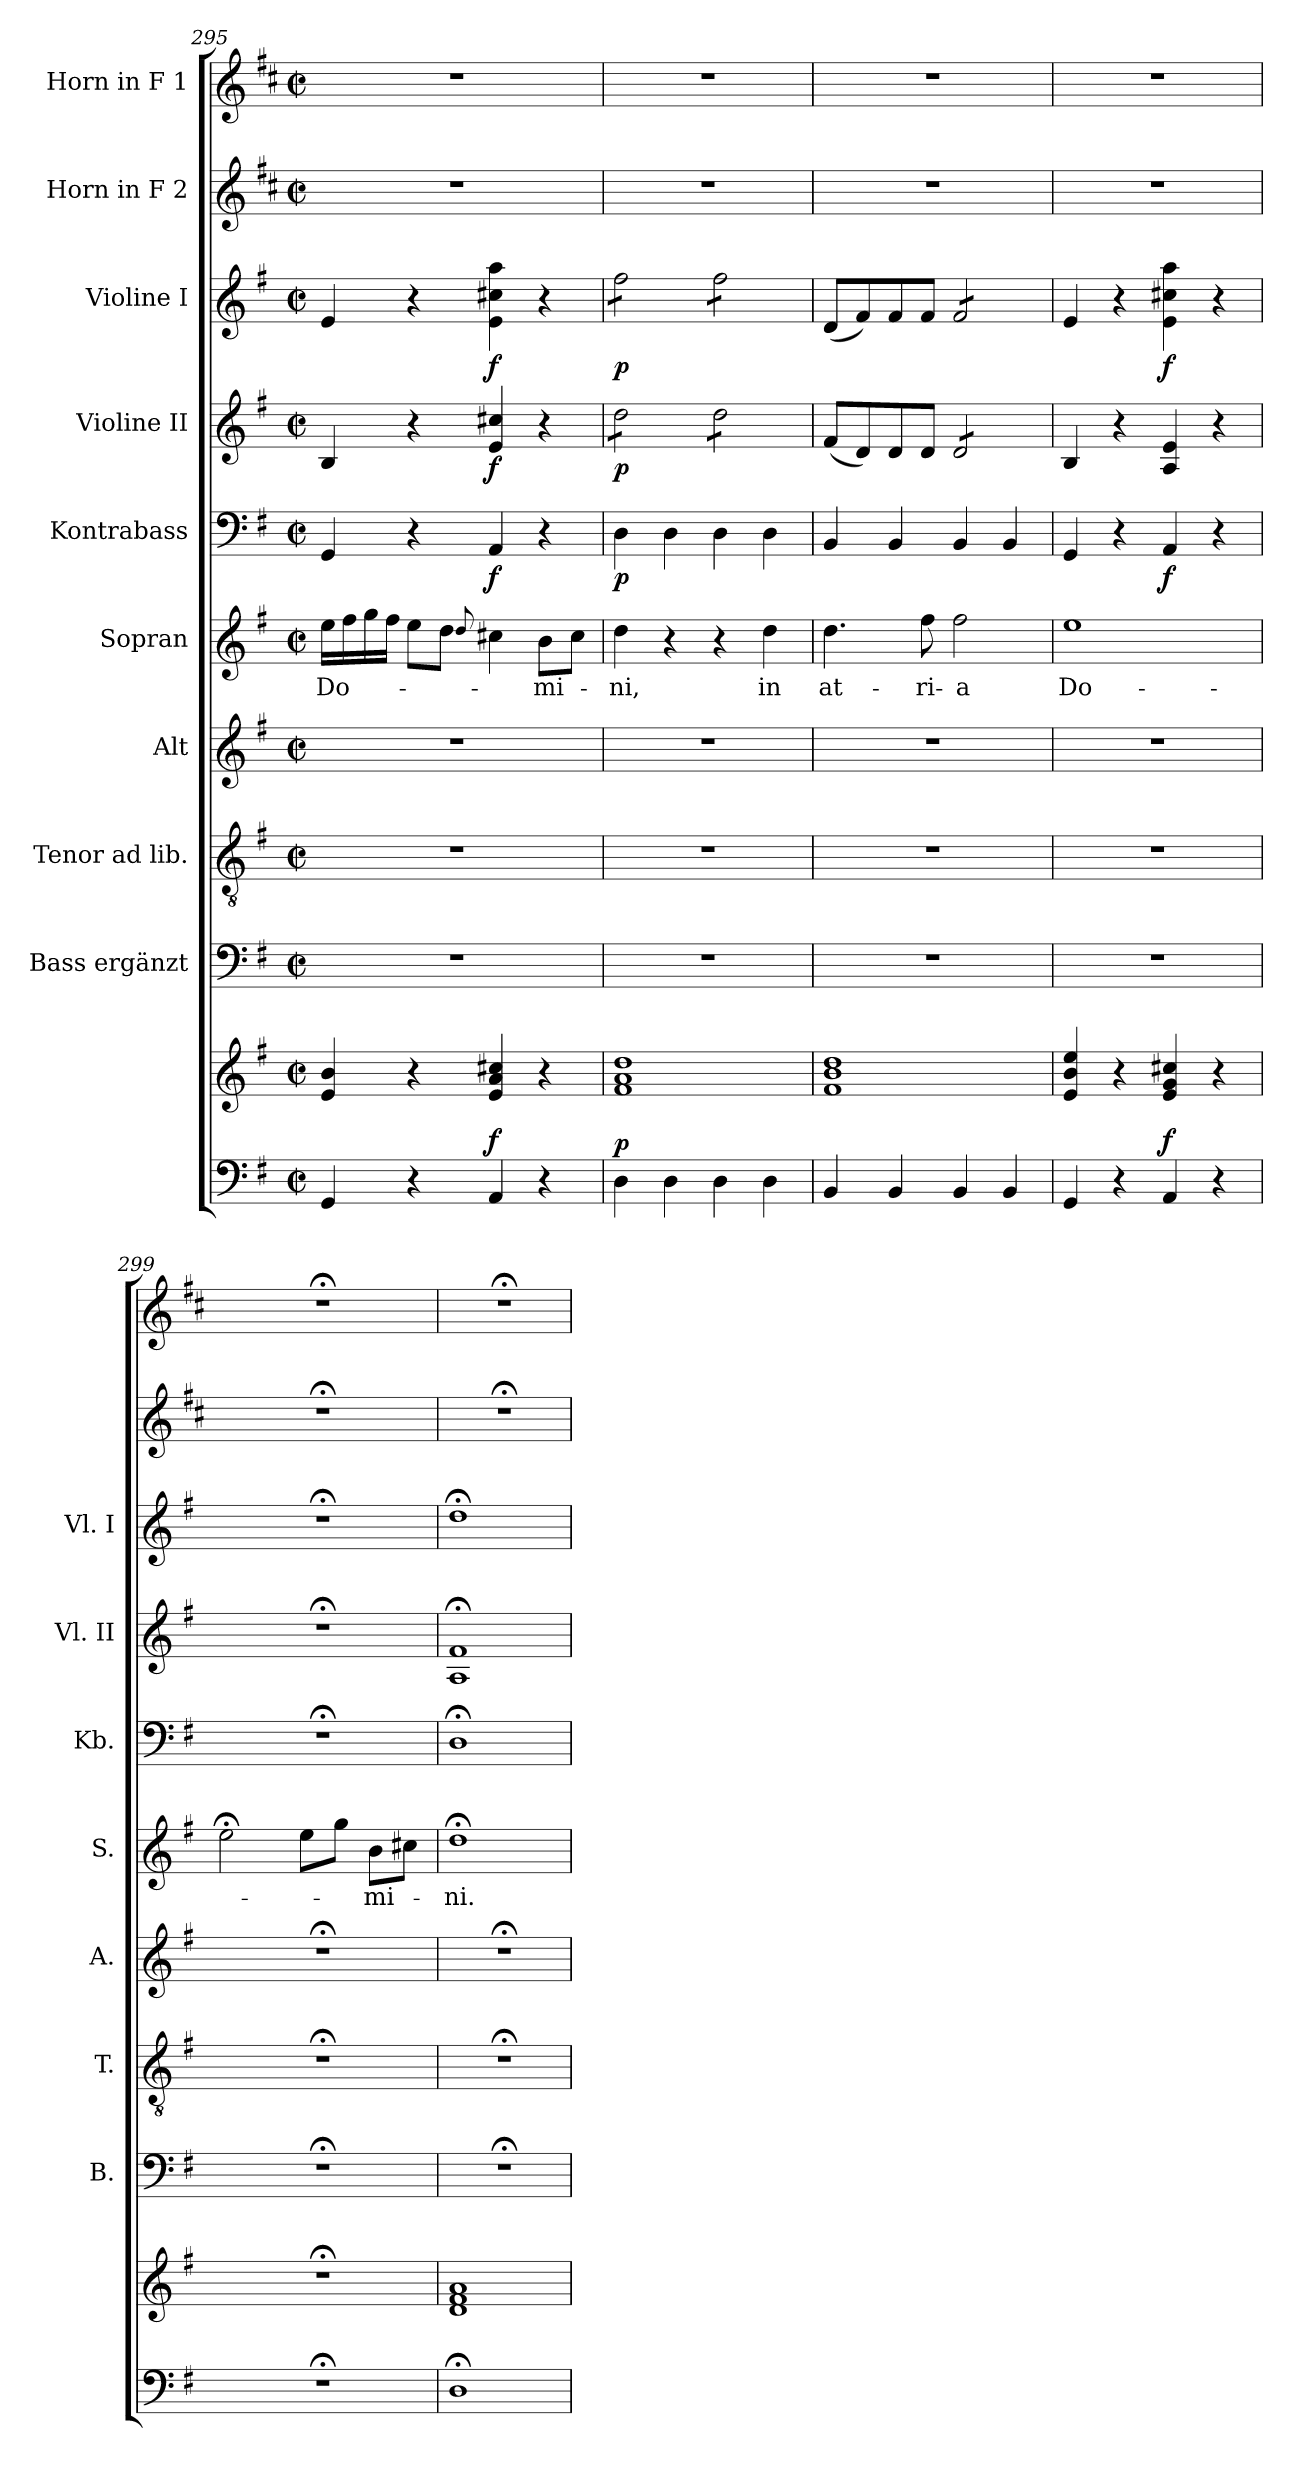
**kern	**kern	**dynam	**kern	**kern	**kern	**kern	**text	**kern	**dynam	**kern	**dynam	**kern	**dynam	**kern	**kern
*part10	*part10	*part10	*part9	*part8	*part7	*part6	*part6	*part5	*part5	*part4	*part4	*part3	*part3	*part2	*part1
*staff11	*staff10	*staff10/11	*staff9	*staff8	*staff7	*staff6	*staff6	*staff5	*staff5	*staff4	*staff4	*staff3	*staff3	*staff2	*staff1
*	*	*	*I"Bass ergänzt	*I"Tenor ad lib.	*I"Alt	*I"Sopran	*	*I"Kontrabass	*	*I"Violine II	*	*I"Violine I	*	*I"Horn in F 2	*I"Horn in F 1
*	*	*	*I'B.	*I'T.	*I'A.	*I'S.	*	*I'Kb.	*	*I'Vl. II	*	*I'Vl. I	*	*	*
*clefF4	*clefG2	*	*clefF4	*clefGv2	*clefG2	*clefG2	*	*clefF4	*	*clefG2	*	*clefG2	*	*clefG2	*clefG2
*	*	*	*	*	*	*	*	*ITrd7c12	*	*	*	*	*	*ITrd4c7	*ITrd4c7
*k[f#]	*k[f#]	*	*k[f#]	*k[f#]	*k[f#]	*k[f#]	*	*k[f#]	*	*k[f#]	*	*k[f#]	*	*k[f#]	*k[f#]
*G:	*G:	*	*G:	*G:	*G:	*G:	*	*G:	*	*G:	*	*G:	*	*G:	*G:
*M2/2	*M2/2	*	*M2/2	*M2/2	*M2/2	*M2/2	*	*M2/2	*	*M2/2	*	*M2/2	*	*M2/2	*M2/2
*met(c|)	*met(c|)	*	*met(c|)	*met(c|)	*met(c|)	*met(c|)	*	*met(c|)	*	*met(c|)	*	*met(c|)	*	*met(c|)	*met(c|)
=295	=295	=295	=295	=295	=295	=295	=295	=295	=295	=295	=295	=295	=295	=295	=295
!	!	!	!	!	!	!	!LO:LY:b	!	!	!	!	!	!	!	!
4GG/	4e/ 4b/	.	1r	1r	1r	16ee\LL	Do-	4GGG/	.	4B/	.	4e/	.	1r	1r
.	.	.	.	.	.	16ff#\	.	.	.	.	.	.	.	.	.
.	.	.	.	.	.	16gg\	.	.	.	.	.	.	.	.	.
.	.	.	.	.	.	16ff#\JJ	.	.	.	.	.	.	.	.	.
4r	4r	.	.	.	.	8ee\L	.	4r	.	4r	.	4r	.	.	.
.	.	.	.	.	.	8dd\J	.	.	.	.	.	.	.	.	.
.	.	.	.	.	.	8qqdd/	.	.	.	.	.	.	.	.	.
!	!	!LO:DY:a=2	!	!	!	!	!	!	!LO:DY:b	!	!LO:DY:b	!	!LO:DY:b	!	!
4AA/	4e/ 4a/ 4cc#X/	f	.	.	.	4cc#X\	.	4AAA/	f	4e/ 4cc#X/	f	4e\ 4cc#X\ 4aa\	f	.	.
!	!	!	!	!	!	!	!LO:LY:b	!	!	!	!	!	!	!	!
4r	4r	.	.	.	.	8b\L	-mi-	4r	.	4r	.	4r	.	.	.
.	.	.	.	.	.	8cc#\J	.	.	.	.	.	.	.	.	.
!!LO:PB:g=z
=296	=296	=296	=296	=296	=296	=296	=296	=296	=296	=296	=296	=296	=296	=296	=296
!	!	!LO:DY:a=2	!	!	!	!	!LO:LY:b	!	!LO:DY:b	!	!LO:DY:b	!	!LO:DY:b	!	!
*	*	*	*	*	*	*	*	*	*	*tremolo	*	*	*	*	*
*	*	*	*	*	*	*	*	*	*	*	*	*tremolo	*	*	*
4D\	1f# 1a 1dd	p	1r	1r	1r	4dd\	-ni,	4DD\	p	8dd\L	p	8ff#\L	p	1r	1r
.	.	.	.	.	.	.	.	.	.	8dd\	.	8ff#\	.	.	.
4D\	.	.	.	.	.	4r	.	4DD\	.	8dd\	.	8ff#\	.	.	.
.	.	.	.	.	.	.	.	.	.	8dd\J	.	8ff#\J	.	.	.
4D\	.	.	.	.	.	4r	.	4DD\	.	8dd\L	.	8ff#\L	.	.	.
.	.	.	.	.	.	.	.	.	.	8dd\	.	8ff#\	.	.	.
!	!	!	!	!	!	!	!LO:LY:b	!	!	!	!	!	!	!	!
4D\	.	.	.	.	.	4dd\	in	4DD\	.	8dd\	.	8ff#\	.	.	.
.	.	.	.	.	.	.	.	.	.	8dd\J	.	8ff#\J	.	.	.
*	*	*	*	*	*	*	*	*	*	*	*	*Xtremolo	*	*	*
*	*	*	*	*	*	*	*	*	*	*Xtremolo	*	*	*	*	*
=297	=297	=297	=297	=297	=297	=297	=297	=297	=297	=297	=297	=297	=297	=297	=297
!	!	!	!	!	!	!	!LO:LY:b	!	!	!	!	!	!	!	!
4BB/	1f# 1b 1dd	.	1r	1r	1r	4.dd\	at-	4BBB/	.	(<8f#/L	.	(<8d/L	.	1r	1r
.	.	.	.	.	.	.	.	.	.	8d/)	.	8f#/)	.	.	.
4BB/	.	.	.	.	.	.	.	4BBB/	.	8d/	.	8f#/	.	.	.
!	!	!	!	!	!	!	!LO:LY:b	!	!	!	!	!	!	!	!
.	.	.	.	.	.	8ff#\	-ri-	.	.	8d/J	.	8f#/J	.	.	.
!	!	!	!	!	!	!	!LO:LY:b	!	!	!	!	!	!	!	!
*	*	*	*	*	*	*	*	*	*	*tremolo	*	*	*	*	*
*	*	*	*	*	*	*	*	*	*	*	*	*tremolo	*	*	*
4BB/	.	.	.	.	.	2ff#\	-a	4BBB/	.	8d/L	.	8f#/L	.	.	.
.	.	.	.	.	.	.	.	.	.	8d/	.	8f#/	.	.	.
4BB/	.	.	.	.	.	.	.	4BBB/	.	8d/	.	8f#/	.	.	.
.	.	.	.	.	.	.	.	.	.	8d/J	.	8f#/J	.	.	.
*	*	*	*	*	*	*	*	*	*	*	*	*Xtremolo	*	*	*
*	*	*	*	*	*	*	*	*	*	*Xtremolo	*	*	*	*	*
=298	=298	=298	=298	=298	=298	=298	=298	=298	=298	=298	=298	=298	=298	=298	=298
!	!	!	!	!	!	!	!LO:LY:b	!	!	!	!	!	!	!	!
4GG/	4e/ 4b/ 4ee/	.	1r	1r	1r	1ee	Do-	4GGG/	.	4B/	.	4e/	.	1r	1r
4r	4r	.	.	.	.	.	.	4r	.	4r	.	4r	.	.	.
!	!	!LO:DY:a=2	!	!	!	!	!	!	!LO:DY:b	!	!	!	!LO:DY:b	!	!
4AA/	4e/ 4g/ 4cc#X/	f	.	.	.	.	.	4AAA/	f	4A/ 4e/	.	4e\ 4cc#X\ 4aa\	f	.	.
4r	4r	.	.	.	.	.	.	4r	.	4r	.	4r	.	.	.
=299	=299	=299	=299	=299	=299	=299	=299	=299	=299	=299	=299	=299	=299	=299	=299
1r;<	1r;<	.	1r;<	1r;<	1r;<	2ee;<\	.	1r;<	.	1r;<	.	1r;<	.	1r;<	1r;<
.	.	.	.	.	.	8ee\L	.	.	.	.	.	.	.	.	.
.	.	.	.	.	.	8gg\J	.	.	.	.	.	.	.	.	.
!	!	!	!	!	!	!	!LO:LY:b	!	!	!	!	!	!	!	!
.	.	.	.	.	.	8b\L	-mi-	.	.	.	.	.	.	.	.
.	.	.	.	.	.	8cc#X\J	.	.	.	.	.	.	.	.	.
=300	=300	=300	=300	=300	=300	=300	=300	=300	=300	=300	=300	=300	=300	=300	=300
!	!	!	!	!	!	!	!LO:LY:b	!	!	!	!	!	!	!	!
1D;<	1d 1f# 1a	.	1r;<	1r;<	1r;<	1dd;<	-ni.	1DD;<	.	1A;< 1f#;<	.	1dd;<	.	1r;<	1r;<
=	=	=	=	=	=	=	=	=	=	=	=	=	=	=	=
*-	*-	*-	*-	*-	*-	*-	*-	*-	*-	*-	*-	*-	*-	*-	*-
